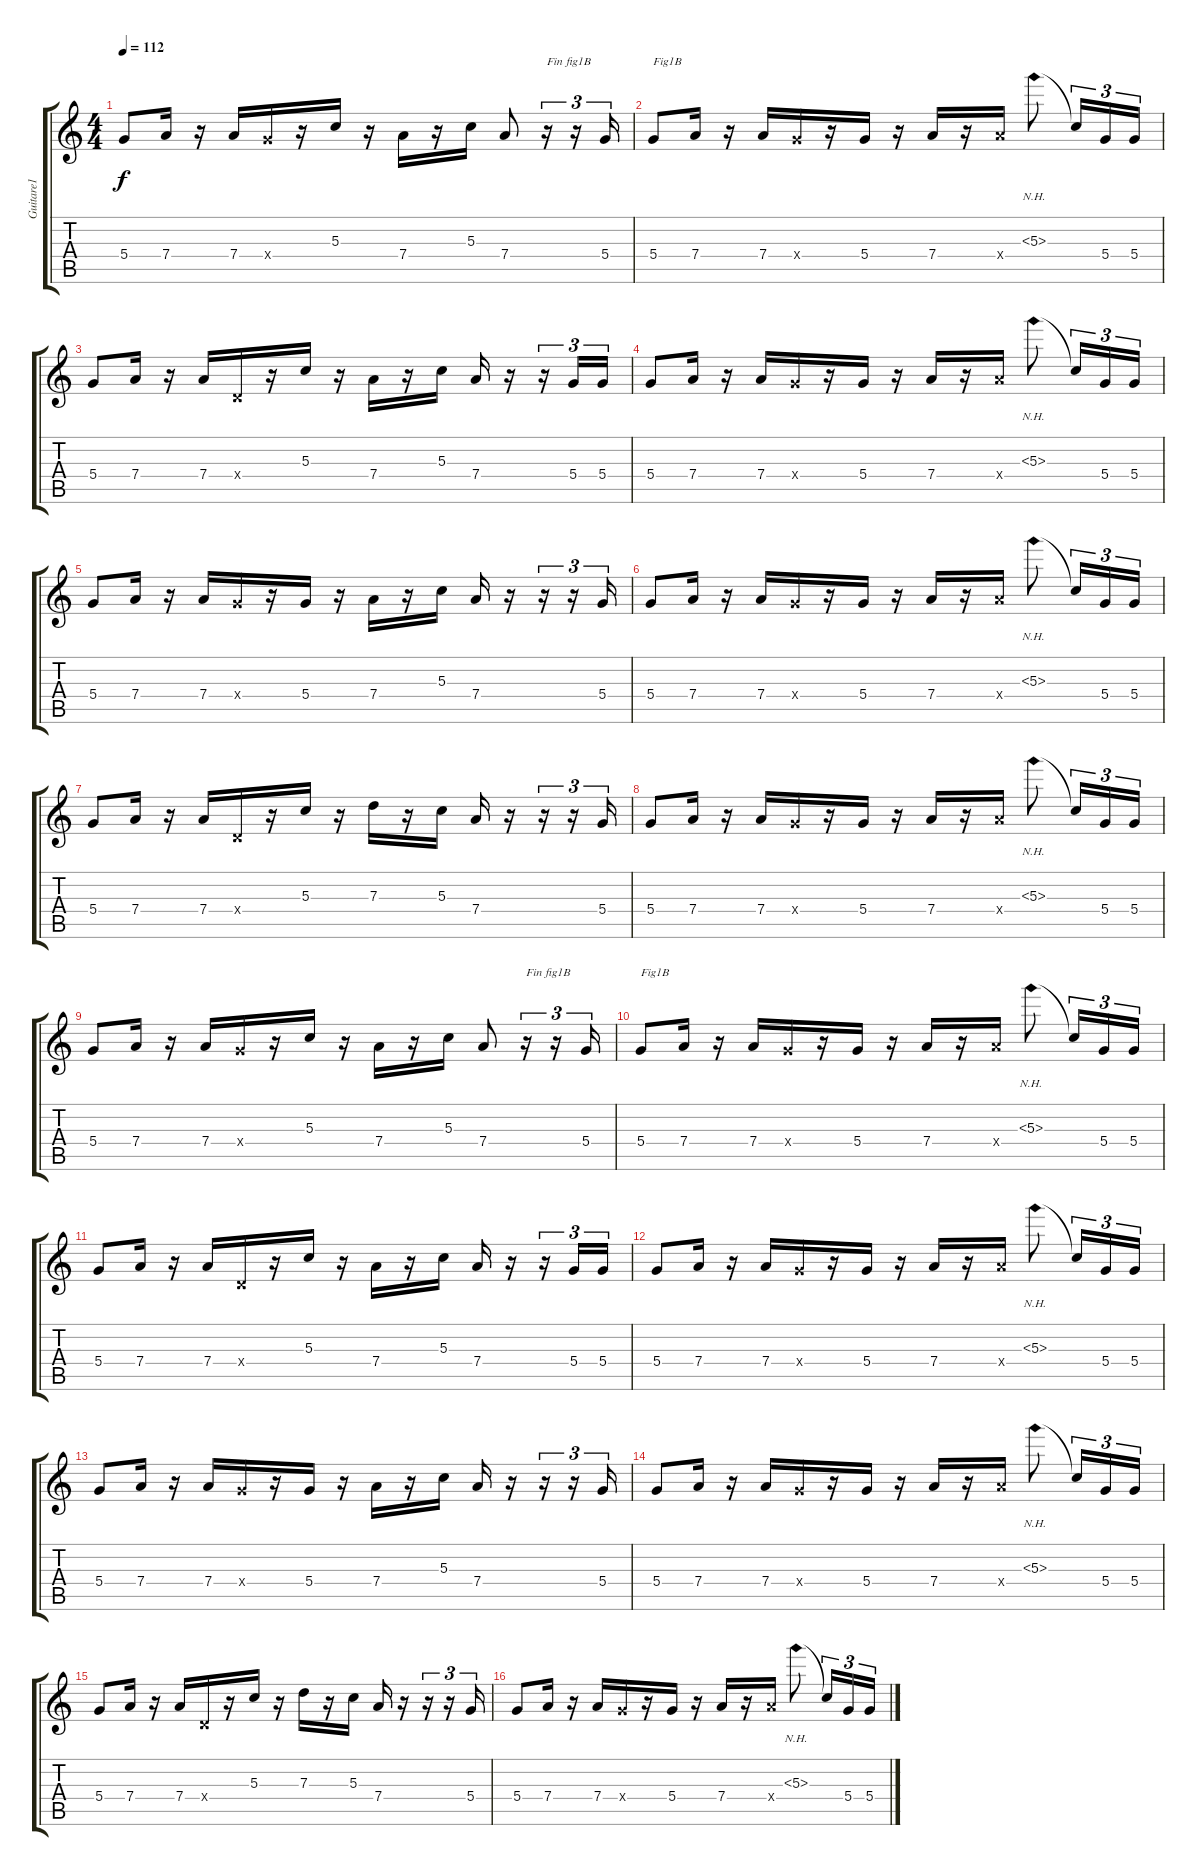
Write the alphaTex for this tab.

\track ("Guitare1" "Guitare1") {instrument electricguitarclean}
\staff {score tabs}
\tuning (E4 B3 G3 D3 A2 E2) {hide}
\ts (4 4)
\tempo 112
\clef g2
\ks c
5.4.8{dy f} 7.4.16 r.16 7.4.16 5.4{x}.16 r.16 5.3.16 r.16 7.4.16 r.16 5.3.16 7.4.8 r.16{tu (3 2) txt "Fin fig1B"} r.16{tu (3 2)} 5.4.16{tu (3 2)} |
5.4.8{txt "Fig1B"} 7.4.16 r.16 7.4.16 5.4{x}.16 r.16 5.4.16 r.16 7.4.16 r.16 7.4{x}.16 5.3{nh}.8 5.3{t}.16{tu (3 2)} 5.4.16{tu (3 2)} 5.4.16{tu (3 2)} |
5.4.8 7.4.16 r.16 7.4.16 0.4{x}.16 r.16 5.3.16 r.16 7.4.16 r.16 5.3.16 7.4.16 r.16 r.16{tu (3 2)} 5.4.16{tu (3 2)} 5.4.16{tu (3 2)} |
5.4.8 7.4.16 r.16 7.4.16 5.4{x}.16 r.16 5.4.16 r.16 7.4.16 r.16 7.4{x}.16 5.3{nh}.8 5.3{t}.16{tu (3 2)} 5.4.16{tu (3 2)} 5.4.16{tu (3 2)} |
5.4.8 7.4.16 r.16 7.4.16 5.4{x}.16 r.16 5.4.16 r.16 7.4.16 r.16 5.3.16 7.4.16 r.16 r.16{tu (3 2)} r.16{tu (3 2)} 5.4.16{tu (3 2)} |
5.4.8 7.4.16 r.16 7.4.16 5.4{x}.16 r.16 5.4.16 r.16 7.4.16 r.16 7.4{x}.16 5.3{nh}.8 5.3{t}.16{tu (3 2)} 5.4.16{tu (3 2)} 5.4.16{tu (3 2)} |
5.4.8 7.4.16 r.16 7.4.16 0.4{x}.16 r.16 5.3.16 r.16 7.3.16 r.16 5.3.16 7.4.16 r.16 r.16{tu (3 2)} r.16{tu (3 2)} 5.4.16{tu (3 2)} |
5.4.8 7.4.16 r.16 7.4.16 5.4{x}.16 r.16 5.4.16 r.16 7.4.16 r.16 7.4{x}.16 5.3{nh}.8 5.3{t}.16{tu (3 2)} 5.4.16{tu (3 2)} 5.4.16{tu (3 2)} |
5.4.8 7.4.16 r.16 7.4.16 5.4{x}.16 r.16 5.3.16 r.16 7.4.16 r.16 5.3.16 7.4.8 r.16{tu (3 2) txt "Fin fig1B"} r.16{tu (3 2)} 5.4.16{tu (3 2)} |
5.4.8{txt "Fig1B"} 7.4.16 r.16 7.4.16 5.4{x}.16 r.16 5.4.16 r.16 7.4.16 r.16 7.4{x}.16 5.3{nh}.8 5.3{t}.16{tu (3 2)} 5.4.16{tu (3 2)} 5.4.16{tu (3 2)} |
5.4.8 7.4.16 r.16 7.4.16 0.4{x}.16 r.16 5.3.16 r.16 7.4.16 r.16 5.3.16 7.4.16 r.16 r.16{tu (3 2)} 5.4.16{tu (3 2)} 5.4.16{tu (3 2)} |
5.4.8 7.4.16 r.16 7.4.16 5.4{x}.16 r.16 5.4.16 r.16 7.4.16 r.16 7.4{x}.16 5.3{nh}.8 5.3{t}.16{tu (3 2)} 5.4.16{tu (3 2)} 5.4.16{tu (3 2)} |
5.4.8 7.4.16 r.16 7.4.16 5.4{x}.16 r.16 5.4.16 r.16 7.4.16 r.16 5.3.16 7.4.16 r.16 r.16{tu (3 2)} r.16{tu (3 2)} 5.4.16{tu (3 2)} |
5.4.8 7.4.16 r.16 7.4.16 5.4{x}.16 r.16 5.4.16 r.16 7.4.16 r.16 7.4{x}.16 5.3{nh}.8 5.3{t}.16{tu (3 2)} 5.4.16{tu (3 2)} 5.4.16{tu (3 2)} |
5.4.8 7.4.16 r.16 7.4.16 0.4{x}.16 r.16 5.3.16 r.16 7.3.16 r.16 5.3.16 7.4.16 r.16 r.16{tu (3 2)} r.16{tu (3 2)} 5.4.16{tu (3 2)} |
5.4.8 7.4.16 r.16 7.4.16 5.4{x}.16 r.16 5.4.16 r.16 7.4.16 r.16 7.4{x}.16 5.3{nh}.8 5.3{t}.16{tu (3 2)} 5.4.16{tu (3 2)} 5.4.16{tu (3 2)}
